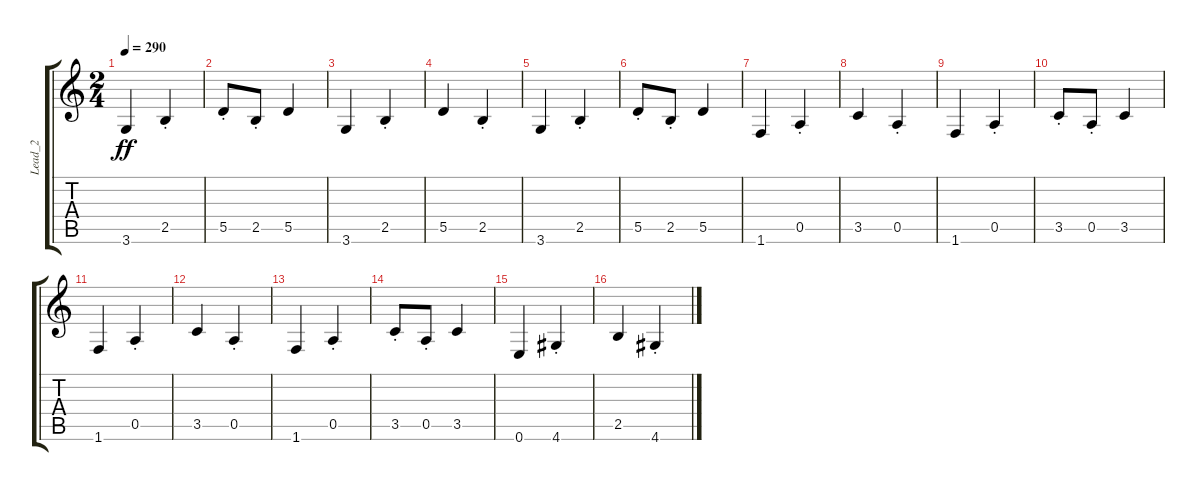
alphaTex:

\track ("Lead_2" "Lead_2") {instrument acousticguitarnylon}
\staff {score tabs}
\tuning (E4 B3 G3 D3 A2 E2) {hide}
\ts (2 4)
\tempo 290
\clef g2
\ks c
3.6.4{dy ff} 2.5{st}.4 |
5.5{st}.8 2.5{st}.8 5.5.4 |
3.6.4 2.5{st}.4 |
5.5.4 2.5{st}.4 |
3.6.4 2.5{st}.4 |
5.5{st}.8 2.5{st}.8 5.5.4 |
1.6.4 0.5{st}.4 |
3.5.4 0.5{st}.4 |
1.6.4 0.5{st}.4 |
3.5{st}.8 0.5{st}.8 3.5.4 |
1.6.4 0.5{st}.4 |
3.5.4 0.5{st}.4 |
1.6.4 0.5{st}.4 |
3.5{st}.8 0.5{st}.8 3.5.4 |
0.6.4 4.6{st}.4 |
2.5.4 4.6{st}.4
